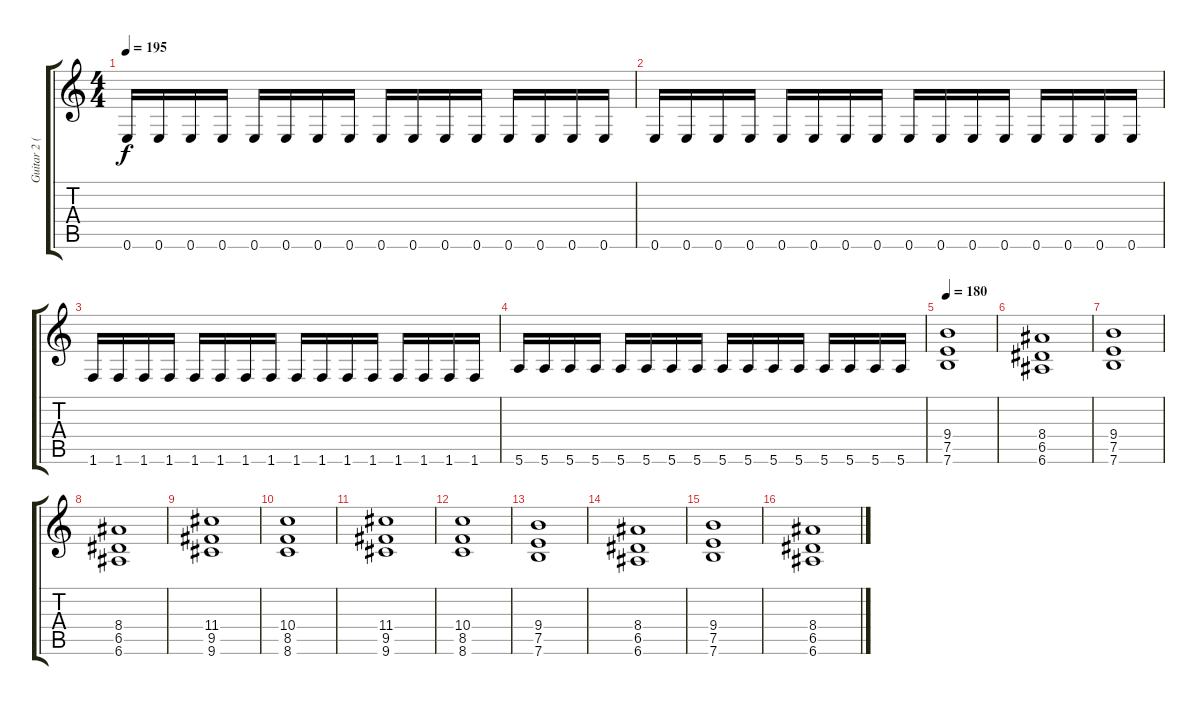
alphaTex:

\track ("Guitar 2 (Silenoz)" "Guitar 2 (") {instrument distortionguitar}
\staff {score tabs}
\tuning (E4 B3 G3 D3 A2 E2) {hide}
\ts (4 4)
\tempo 195
\clef g2
\ks c
0.6.16{dy f} 0.6.16 0.6.16 0.6.16 0.6.16 0.6.16 0.6.16 0.6.16 0.6.16 0.6.16 0.6.16 0.6.16 0.6.16 0.6.16 0.6.16 0.6.16 |
0.6.16 0.6.16 0.6.16 0.6.16 0.6.16 0.6.16 0.6.16 0.6.16 0.6.16 0.6.16 0.6.16 0.6.16 0.6.16 0.6.16 0.6.16 0.6.16 |
1.6.16 1.6.16 1.6.16 1.6.16 1.6.16 1.6.16 1.6.16 1.6.16 1.6.16 1.6.16 1.6.16 1.6.16 1.6.16 1.6.16 1.6.16 1.6.16 |
5.6.16 5.6.16 5.6.16 5.6.16 5.6.16 5.6.16 5.6.16 5.6.16 5.6.16 5.6.16 5.6.16 5.6.16 5.6.16 5.6.16 5.6.16 5.6.16 |
\tempo 180
(9.4 7.5 7.6).1 |
(8.4 6.5 6.6).1 |
(9.4 7.5 7.6).1 |
(8.4 6.5 6.6).1 |
(11.4 9.5 9.6).1 |
(10.4 8.5 8.6).1 |
(11.4 9.5 9.6).1 |
(10.4 8.5 8.6).1 |
(9.4 7.5 7.6).1 |
(8.4 6.5 6.6).1 |
(9.4 7.5 7.6).1 |
(8.4 6.5 6.6).1
